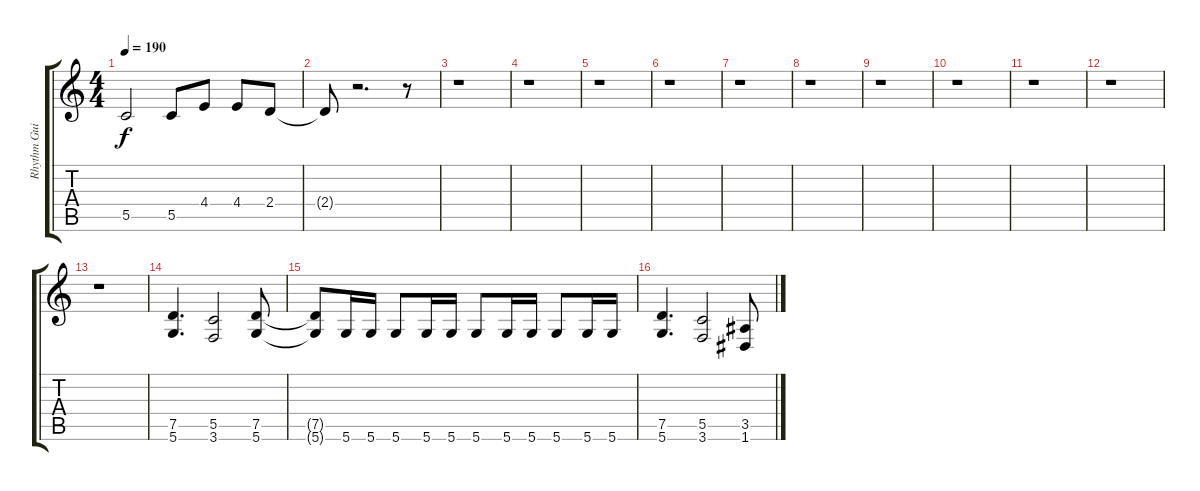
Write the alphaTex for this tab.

\track ("Rhythm Guitar" "Rhythm Gui") {instrument distortionguitar}
\staff {score tabs}
\tuning (D4 A3 F3 C3 G2 D2) {hide}
\ts (4 4)
\tempo 190
\clef g2
\ks c
5.5{t}.2{dy f} 5.5.8 4.4.8 4.4.8 2.4.8 |
2.4{t}.8 r.2{d} r.8 |
r.1 |
r.1 |
r.1 |
r.1 |
r.1 |
r.1 |
r.1 |
r.1 |
r.1 |
r.1 |
r.1 |
(7.5 5.6).4{d} (5.5 3.6).2 (7.5 5.6).8 |
(7.5{t} 5.6{t}).8 5.6.16 5.6.16 5.6.8 5.6.16 5.6.16 5.6.8 5.6.16 5.6.16 5.6.8 5.6.16 5.6.16 |
(7.5 5.6).4{d} (5.5 3.6).2 (3.5 1.6).8
